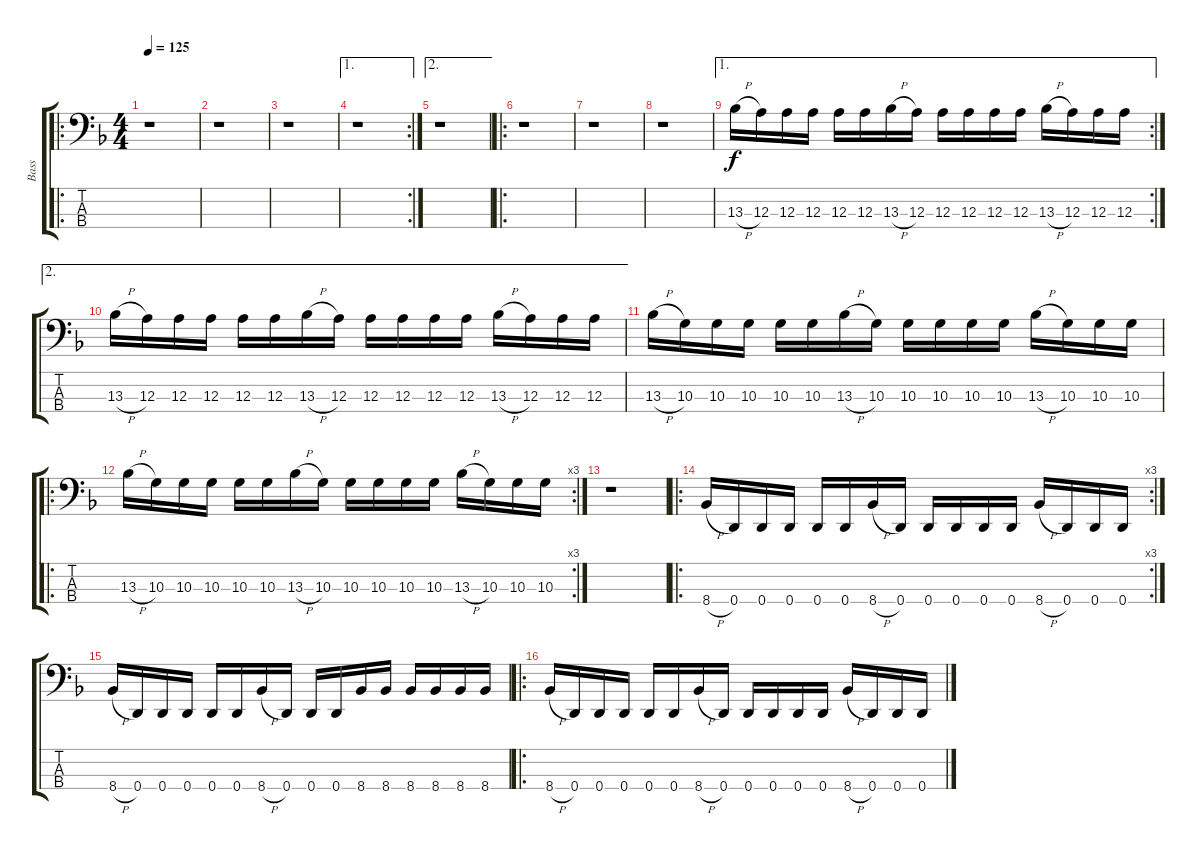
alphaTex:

\track ("Bass" "Bass") {instrument electricbasspick}
\staff {score tabs}
\tuning (G2 D2 A1 D1) {hide}
\ro
\ts (4 4)
\tempo 125
\clef f4
\ks f
r.1{dy f instrument electricbasspick} |
r.1 |
r.1 |
\ae 1
\rc 2
r.1 |
\ae 2
r.1 |
\ro
r.1 |
r.1 |
r.1 |
\ae 1
\rc 2
13.3{h}.16 12.3.16 12.3.16 12.3.16 12.3.16 12.3.16 13.3{h}.16 12.3.16 12.3.16 12.3.16 12.3.16 12.3.16 13.3{h}.16 12.3.16 12.3.16 12.3.16 |
\ae 2
13.3{h}.16 12.3.16 12.3.16 12.3.16 12.3.16 12.3.16 13.3{h}.16 12.3.16 12.3.16 12.3.16 12.3.16 12.3.16 13.3{h}.16 12.3.16 12.3.16 12.3.16 |
13.3{h}.16 10.3.16 10.3.16 10.3.16 10.3.16 10.3.16 13.3{h}.16 10.3.16 10.3.16 10.3.16 10.3.16 10.3.16 13.3{h}.16 10.3.16 10.3.16 10.3.16 |
\ro
\rc 3
13.3{h}.16 10.3.16 10.3.16 10.3.16 10.3.16 10.3.16 13.3{h}.16 10.3.16 10.3.16 10.3.16 10.3.16 10.3.16 13.3{h}.16 10.3.16 10.3.16 10.3.16 |
r.1 |
\ro
\rc 3
8.4{h}.16 0.4.16 0.4.16 0.4.16 0.4.16 0.4.16 8.4{h}.16 0.4.16 0.4.16 0.4.16 0.4.16 0.4.16 8.4{h}.16 0.4.16 0.4.16 0.4.16 |
8.4{h}.16 0.4.16 0.4.16 0.4.16 0.4.16 0.4.16 8.4{h}.16 0.4.16 0.4.16 0.4.16 8.4.16 8.4.16 8.4.16 8.4.16 8.4.16 8.4.16 |
\ro
8.4{h}.16 0.4.16 0.4.16 0.4.16 0.4.16 0.4.16 8.4{h}.16 0.4.16 0.4.16 0.4.16 0.4.16 0.4.16 8.4{h}.16 0.4.16 0.4.16 0.4.16
